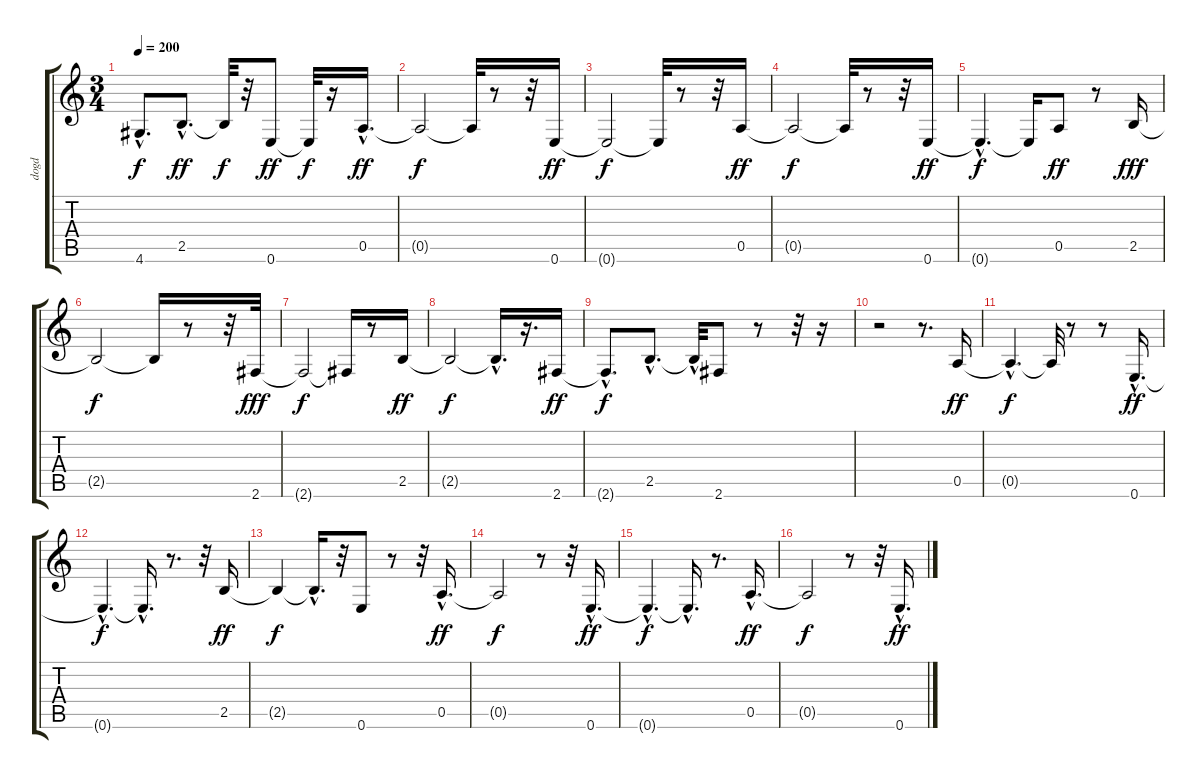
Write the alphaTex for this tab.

\track ("dogd" "dogd") {instrument acousticbass}
\staff {score tabs}
\tuning (E4 B3 G3 D3 A2 E2) {hide}
\ts (3 4)
\tempo 200
\clef g2
\ks c
4.6{hac t}.8{d dy f} 2.5{hac}.8{d dy ff} 2.5{t}.32{dy f} r.32 0.6.8{dy ff} 0.6{t}.32{dy f} r.16 0.5{hac}.16{d dy ff} |
0.5{t}.2{dy f} 0.5{t}.32 r.8 r.32 0.6.16{dy ff} |
0.6{t}.2{dy f} 0.6{t}.32 r.8 r.32 0.5.16{dy ff} |
0.5{t}.2{dy f} 0.5{t}.32 r.8 r.32 0.6.16{dy ff} |
0.6{hac t}.4{d dy f} 0.6{t}.16 0.5.8{dy ff} r.8 2.5.16{dy fff} |
2.5{t}.2{dy f} 2.5{t}.16 r.8 r.32 2.6.32{dy fff} |
2.6{t}.2{dy f} 2.6{t}.16 r.8 2.5.16{dy ff} |
2.5{t}.2{dy f} 2.5{hac t}.16{d} r.16{d} 2.6.16{dy ff} |
2.6{hac t}.8{d dy f} 2.5{hac}.8{d} 2.5{hac t}.32 2.6.8 r.8 r.32 r.16 |
r.2 r.8{d} 0.5.16{dy ff} |
0.5{hac t}.4{d dy f} 0.5{t}.32 r.8 r.8 0.6{hac}.16{d dy ff} |
0.6{hac t}.4{d dy f} 0.6{hac t}.16{d} r.8{d} r.32 2.5.16{dy ff} |
2.5{t}.4{dy f} 2.5{hac t}.16{d} r.32 0.6.8 r.8 r.32 0.5{hac}.16{d dy ff} |
0.5{t}.2{dy f} r.8 r.32 0.6{hac}.16{d dy ff} |
0.6{hac t}.4{d dy f} 0.6{hac t}.16{d} r.8{d} 0.5{hac}.16{d dy ff} |
0.5{t}.2{dy f} r.8 r.32 0.6{hac}.16{d dy ff}
